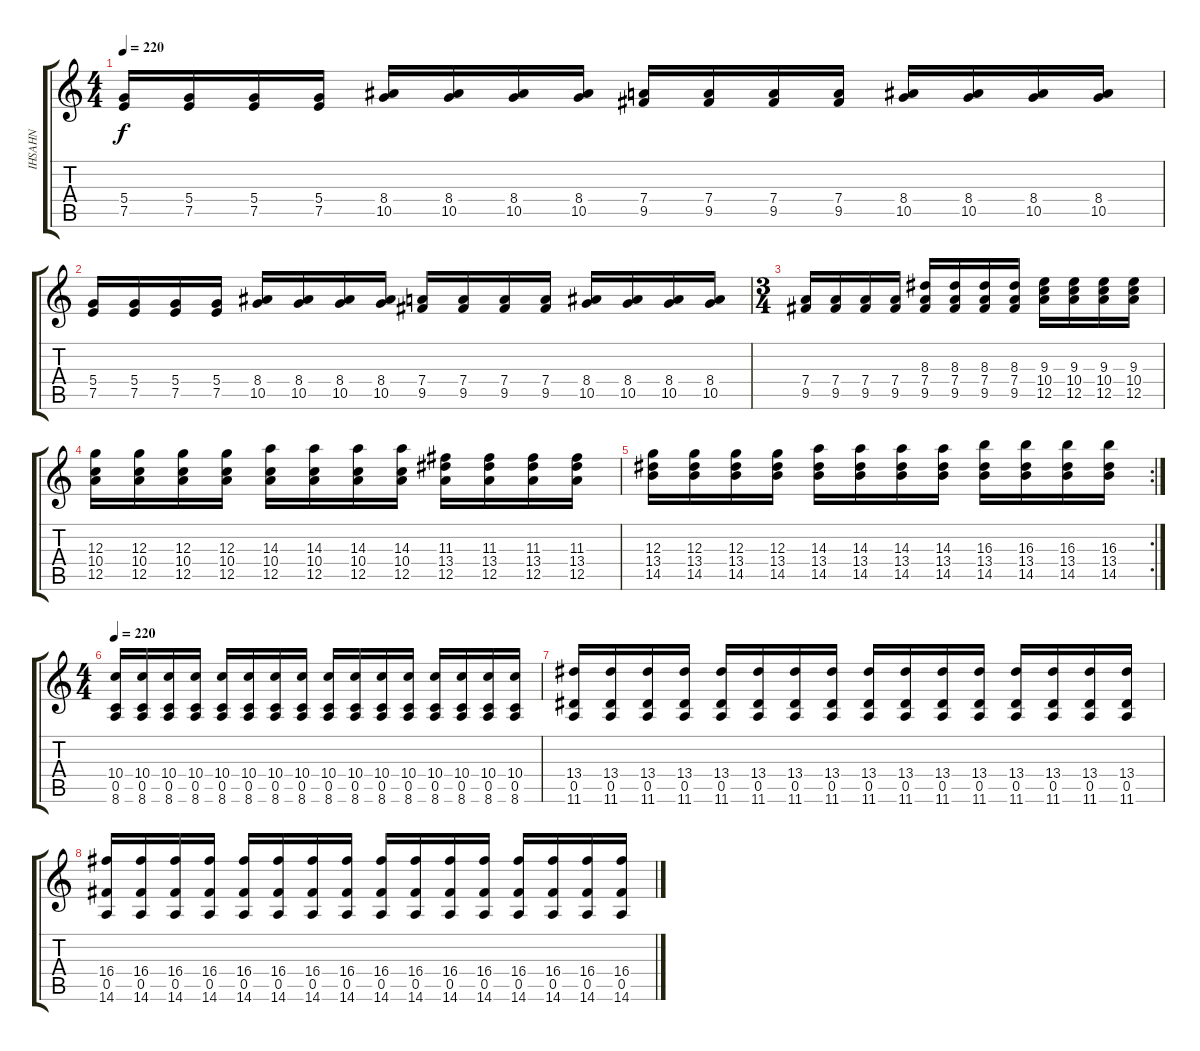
\track ("IHSAHN" "IHSAHN") {instrument distortionguitar}
\staff {score tabs}
\tuning (E4 B3 G3 D3 A2 E2) {hide}
\ts (4 4)
\tempo 220
\clef g2
\ks c
(5.4 7.5).16{dy f} (5.4 7.5).16 (5.4 7.5).16 (5.4 7.5).16 (8.4 10.5).16 (8.4 10.5).16 (8.4 10.5).16 (8.4 10.5).16 (7.4 9.5).16 (7.4 9.5).16 (7.4 9.5).16 (7.4 9.5).16 (8.4 10.5).16 (8.4 10.5).16 (8.4 10.5).16 (8.4 10.5).16 |
(5.4 7.5).16 (5.4 7.5).16 (5.4 7.5).16 (5.4 7.5).16 (8.4 10.5).16 (8.4 10.5).16 (8.4 10.5).16 (8.4 10.5).16 (7.4 9.5).16 (7.4 9.5).16 (7.4 9.5).16 (7.4 9.5).16 (8.4 10.5).16 (8.4 10.5).16 (8.4 10.5).16 (8.4 10.5).16 |
\ts (3 4)
(7.4 9.5).16 (7.4 9.5).16 (7.4 9.5).16 (7.4 9.5).16 (8.3 7.4 9.5).16 (8.3 7.4 9.5).16 (8.3 7.4 9.5).16 (8.3 7.4 9.5).16 (9.3 10.4 12.5).16 (9.3 10.4 12.5).16 (9.3 10.4 12.5).16 (9.3 10.4 12.5).16 |
(12.3 10.4 12.5).16 (12.3 10.4 12.5).16 (12.3 10.4 12.5).16 (12.3 10.4 12.5).16 (14.3 10.4 12.5).16 (14.3 10.4 12.5).16 (14.3 10.4 12.5).16 (14.3 10.4 12.5).16 (11.3 13.4 12.5).16 (11.3 13.4 12.5).16 (11.3 13.4 12.5).16 (11.3 13.4 12.5).16 |
\rc 2
(12.3 13.4 14.5).16 (12.3 13.4 14.5).16 (12.3 13.4 14.5).16 (12.3 13.4 14.5).16 (14.3 13.4 14.5).16 (14.3 13.4 14.5).16 (14.3 13.4 14.5).16 (14.3 13.4 14.5).16 (16.3 13.4 14.5).16 (16.3 13.4 14.5).16 (16.3 13.4 14.5).16 (16.3 13.4 14.5).16 |
\ts (4 4)
\tempo 220
(10.4 0.5 8.6).16 (10.4 0.5 8.6).16 (10.4 0.5 8.6).16 (10.4 0.5 8.6).16 (10.4 0.5 8.6).16 (10.4 0.5 8.6).16 (10.4 0.5 8.6).16 (10.4 0.5 8.6).16 (10.4 0.5 8.6).16 (10.4 0.5 8.6).16 (10.4 0.5 8.6).16 (10.4 0.5 8.6).16 (10.4 0.5 8.6).16 (10.4 0.5 8.6).16 (10.4 0.5 8.6).16 (10.4 0.5 8.6).16 |
(13.4 0.5 11.6).16 (13.4 0.5 11.6).16 (13.4 0.5 11.6).16 (13.4 0.5 11.6).16 (13.4 0.5 11.6).16 (13.4 0.5 11.6).16 (13.4 0.5 11.6).16 (13.4 0.5 11.6).16 (13.4 0.5 11.6).16 (13.4 0.5 11.6).16 (13.4 0.5 11.6).16 (13.4 0.5 11.6).16 (13.4 0.5 11.6).16 (13.4 0.5 11.6).16 (13.4 0.5 11.6).16 (13.4 0.5 11.6).16 |
(16.4 0.5 14.6).16 (16.4 0.5 14.6).16 (16.4 0.5 14.6).16 (16.4 0.5 14.6).16 (16.4 0.5 14.6).16 (16.4 0.5 14.6).16 (16.4 0.5 14.6).16 (16.4 0.5 14.6).16 (16.4 0.5 14.6).16 (16.4 0.5 14.6).16 (16.4 0.5 14.6).16 (16.4 0.5 14.6).16 (16.4 0.5 14.6).16 (16.4 0.5 14.6).16 (16.4 0.5 14.6).16 (16.4 0.5 14.6).16
